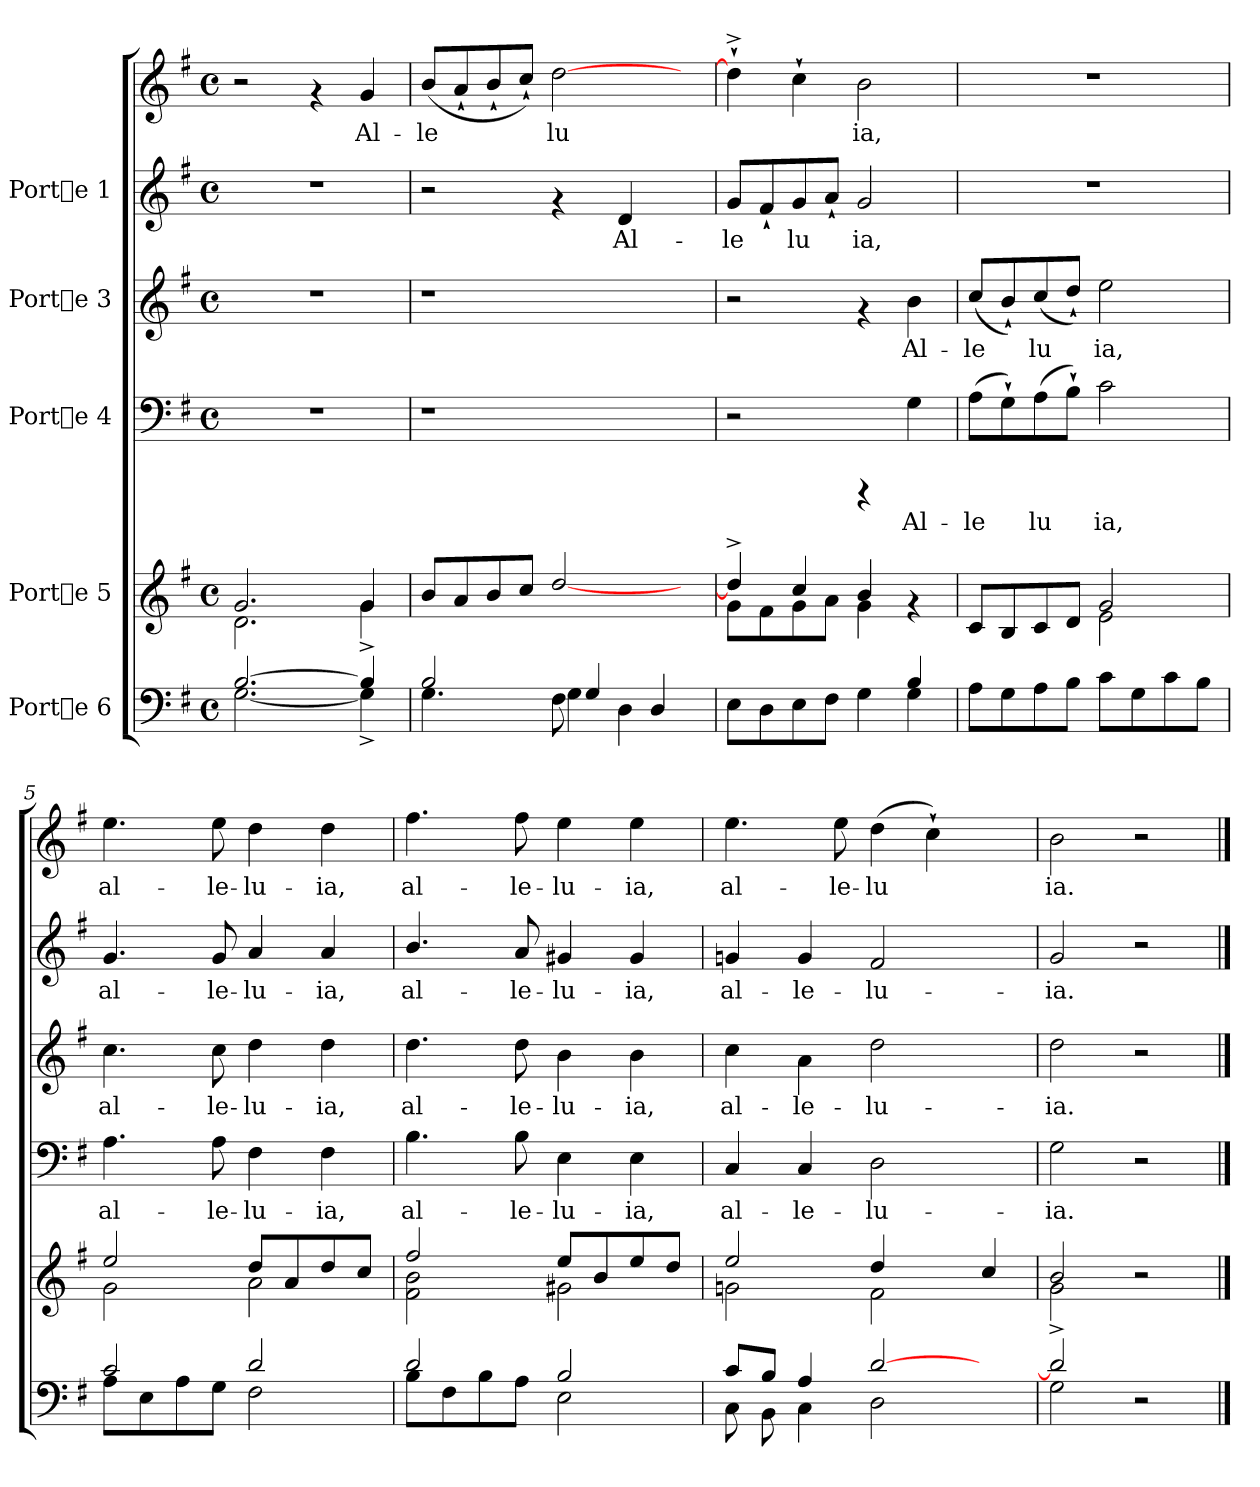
**kern	**kern	**kern	**text	**kern	**text	**kern	**text	**kern	**text
*part5	*part4	*part3	*part3	*part2	*part2	*part1	*part1	*part1	*part1
*staff6	*staff5	*staff4	*staff4	*staff3	*staff3	*staff2	*staff2	*staff1	*staff1
*I"Porte 6	*I"Porte 5	*I"Porte 4	*	*I"Porte 3	*	*I"Porte 1	*	*	*
!!LO:PB:g=z
*stria5	*stria5	*stria5	*	*stria5	*	*stria5	*	*stria5	*
*clefF4	*clefG2	*clefF4	*	*clefG2	*	*clefG2	*	*clefG2	*
*k[f#]	*k[f#]	*k[f#]	*	*k[f#]	*	*k[f#]	*	*k[f#]	*
*G:	*G:	*G:	*	*G:	*	*G:	*	*G:	*
*M4/4	*M4/4	*M4/4	*	*M4/4	*	*M4/4	*	*M4/4	*
*met(c)	*met(c)	*met(c)	*	*met(c)	*	*met(c)	*	*met(c)	*
=1	=1	=1	=1	=1	=1	=1	=1	=1	=1
*^	*^	*	*	*	*	*	*	*	*
[<2.B/	[>2.G\	2.g/	2.d\	1r	.	1r	.	1r	.	2r	.
.	.	.	.	.	.	.	.	.	.	4rf	.
!	!	!	!	!	!	!	!	!	!	!	!LO:LY:b
4B^</]	4G^>\]	4g/	4g\	.	.	.	.	.	.	4g/	Al-
=2	=2	=2	=2	=2	=2	=2	=2	=2	=2	=2	=2
!	!	!	!	!	!	!	!	!	!	!	!LO:LY:b
*	*	*v	*v	*	*	*	*	*	*	*	*
2B/	4.G\	8b/L	1r	.	1r	.	2r	.	(>8b/L	-le-
!	!	!	!	!	!	!	!	!	!	!LO:LY:b
.	.	8a/	.	.	.	.	.	.	8a`</	-
!	!	!	!	!	!	!	!	!	!	!LO:LY:b
.	.	8b/	.	.	.	.	.	.	8b`</	.
!	!	!	!	!	!	!	!	!	!	!LO:LY:b
.	8ryy	8cc/J	.	.	.	.	.	.	8cc`</J)	.
!	!	!	!	!	!	!	!	!	!	!LO:LY:b
8F#\	4G\	[<2dd/	.	.	.	.	4rf	.	[>2dd\	lu-
4G/	.	.	.	.	.	.	.	.	.	.
!	!	!	!	!	!	!	!	!LO:LY:b	!	!
.	4D\	.	.	.	.	.	4d/	-Al-	.	.
4D/	.	.	.	.	.	.	.	.	.	.
.	8ryy	8ryy	8ryy	.	8ryy	.	8ryy	.	8ryy	.
=3	=3	=3	=3	=3	=3	=3	=3	=3	=3	=3
*	*	*^	*	*	*	*	*	*	*	*
!	!	!	!	!	!	!	!	!	!LO:LY:b	!	!LO:LY:b
8E\L	2.ryy	4dd^</]	8g\L	2r	.	2r	.	8g/L	le-	4dd^>`>\]	-
!	!	!	!	!	!	!	!	!	!LO:LY:b	!	!
8D\	.	.	8f#\	.	.	.	.	8f#`</	-	.	.
!	!	!	!	!	!	!	!	!	!LO:LY:b	!	!LO:LY:b
8E\	.	4cc/	8g\	.	.	.	.	8g/	lu-	4cc`>\	.
!	!	!	!	!	!	!	!	!	!LO:LY:b	!	!
8F#\J	.	.	8a\J	.	.	.	.	8a`</J	-	.	.
!	!	!	!	!	!	!	!	!	!LO:LY:b	!	!LO:LY:b
4G\	.	4b/	4g\	4rCCC	.	4rf	.	2g/	ia,	2b\	ia,
!	!	!	!	!	!LO:LY:b	!	!LO:LY:b	!	!	!	!
4B/	4G\	4rf	4ryy	4G\	Al-	4b\	Al-	.	.	.	.
=4	=4	=4	=4	=4	=4	=4	=4	=4	=4	=4	=4
!	!	!	!	!	!LO:LY:b	!	!LO:LY:b	!	!	!	!
*v	*v	*	*	*	*	*	*	*	*	*	*
8A\L	8c/L	2ryy	(>8A\L	-le-	(>8cc/L	-le-	1r	.	1r	.
!	!	!	!	!LO:LY:b	!	!LO:LY:b	!	!	!	!
8G\	8B/	.	8G`>\)	-	8b`</)	-	.	.	.	.
!	!	!	!	!LO:LY:b	!	!LO:LY:b	!	!	!	!
8A\	8c/	.	(>8A\	lu-	(>8cc/	lu-	.	.	.	.
!	!	!	!	!LO:LY:b	!	!LO:LY:b	!	!	!	!
8B\J	8d/J	.	8B`>\J)	-	8dd`</J)	-	.	.	.	.
!	!	!	!	!LO:LY:b	!	!LO:LY:b	!	!	!	!
8c\L	2g/	2e\	2c\	ia,	2ee\	ia,	.	.	.	.
8G\	.	.	.	.	.	.	.	.	.	.
8c\	.	.	.	.	.	.	.	.	.	.
8B\J	.	.	.	.	.	.	.	.	.	.
=5	=5	=5	=5	=5	=5	=5	=5	=5	=5	=5
*^	*	*	*	*	*	*	*	*	*	*
!	!	!	!	!	!LO:LY:b	!	!LO:LY:b	!	!LO:LY:b	!	!LO:LY:b
2c/	8A\L	2ee/	2g\	4.A\	al-	4.cc\	al-	4.g/	al-	4.ee\	al-
.	8E\	.	.	.	.	.	.	.	.	.	.
.	8A\	.	.	.	.	.	.	.	.	.	.
!	!	!	!	!	!LO:LY:b	!	!LO:LY:b	!	!LO:LY:b	!	!LO:LY:b
.	8G\J	.	.	8A\	-le-	8cc\	-le-	8g/	-le-	8ee\	-le-
!	!	!	!	!	!LO:LY:b	!	!LO:LY:b	!	!LO:LY:b	!	!LO:LY:b
2d/	2F#\	2a\	8dd/L	4F#\	-lu-	4dd\	-lu-	4a/	-lu-	4dd\	-lu-
.	.	.	8a/	.	.	.	.	.	.	.	.
!	!	!	!	!	!LO:LY:b	!	!LO:LY:b	!	!LO:LY:b	!	!LO:LY:b
.	.	.	8dd/	4F#\	-ia,	4dd\	-ia,	4a/	-ia,	4dd\	-ia,
.	.	.	8cc/J	.	.	.	.	.	.	.	.
!!LO:LB:g=z
=6	=6	=6	=6	=6	=6	=6	=6	=6	=6	=6	=6
!	!	!	!	!	!LO:LY:b	!	!LO:LY:b	!	!LO:LY:b	!	!LO:LY:b
2d/	8B\L	2ff#/	2b\ 2f#\	4.B\	al-	4.dd\	al-	4.b/	al-	4.ff#\	al-
.	8F#\	.	.	.	.	.	.	.	.	.	.
.	8B\	.	.	.	.	.	.	.	.	.	.
!	!	!	!	!	!LO:LY:b	!	!LO:LY:b	!	!LO:LY:b	!	!LO:LY:b
.	8A\J	.	.	8B\	-le-	8dd\	-le-	8a/	-le-	8ff#\	-le-
!	!	!	!	!	!LO:LY:b	!	!LO:LY:b	!	!LO:LY:b	!	!LO:LY:b
2B/	2E\	2g#X\	8ee/L	4E\	-lu-	4b\	-lu-	4g#X/	-lu-	4ee\	-lu-
.	.	.	8b/	.	.	.	.	.	.	.	.
!	!	!	!	!	!LO:LY:b	!	!LO:LY:b	!	!LO:LY:b	!	!LO:LY:b
.	.	.	8ee/	4E\	-ia,	4b\	-ia,	4g#/	-ia,	4ee\	-ia,
.	.	.	8dd/J	.	.	.	.	.	.	.	.
=7	=7	=7	=7	=7	=7	=7	=7	=7	=7	=7	=7
!	!	!	!	!	!LO:LY:b	!	!LO:LY:b	!	!LO:LY:b	!	!LO:LY:b
8c/L	8C\	2ee/	2gn\	4C/	al-	4cc\	al-	4gn/	-al-	4.ee\	al-
8B/J	8BB\	.	.	.	.	.	.	.	.	.	.
!	!	!	!	!	!LO:LY:b	!	!LO:LY:b	!	!LO:LY:b	!	!
4A/	4C\	.	.	4C/	-le-	4a\	-le-	4g/	-le-	.	.
!	!	!	!	!	!	!	!	!	!	!	!LO:LY:b
.	.	.	.	.	.	.	.	.	.	8ee\	-le-
!	!	!	!	!	!LO:LY:b	!	!LO:LY:b	!	!LO:LY:b	!	!LO:LY:b
[<2d/	2D\	2f#\	4dd/	2D\	-lu-	2dd\	-lu-	2f#/	-lu-	(>4dd\	-lu-
!	!	!	!	!	!	!	!	!	!	!	!LO:LY:b
.	.	.	2ryy	.	.	.	.	.	.	4cc`>\)	--
4ryy	4ryy	4cc/	.	4ryy	.	4ryy	.	4ryy	.	4ryy	.
=8	=8	=8	=8	=8	=8	=8	=8	=8	=8	=8	=8
!	!	!	!	!	!LO:LY:b	!	!LO:LY:b	!	!LO:LY:b	!	!LO:LY:b
2d^</]	2G\	2b/	2g\	2G\	-ia.	2dd\	-ia.	2g/	ia.	2b\	-ia.
2r	2ryy	2r	2ryy	2r	.	2r	.	2r	.	2r	.
*v	*v	*	*	*	*	*	*	*	*	*	*
*	*v	*v	*	*	*	*	*	*	*	*
==	==	==	==	==	==	==	==	==	==
*-	*-	*-	*-	*-	*-	*-	*-	*-	*-
